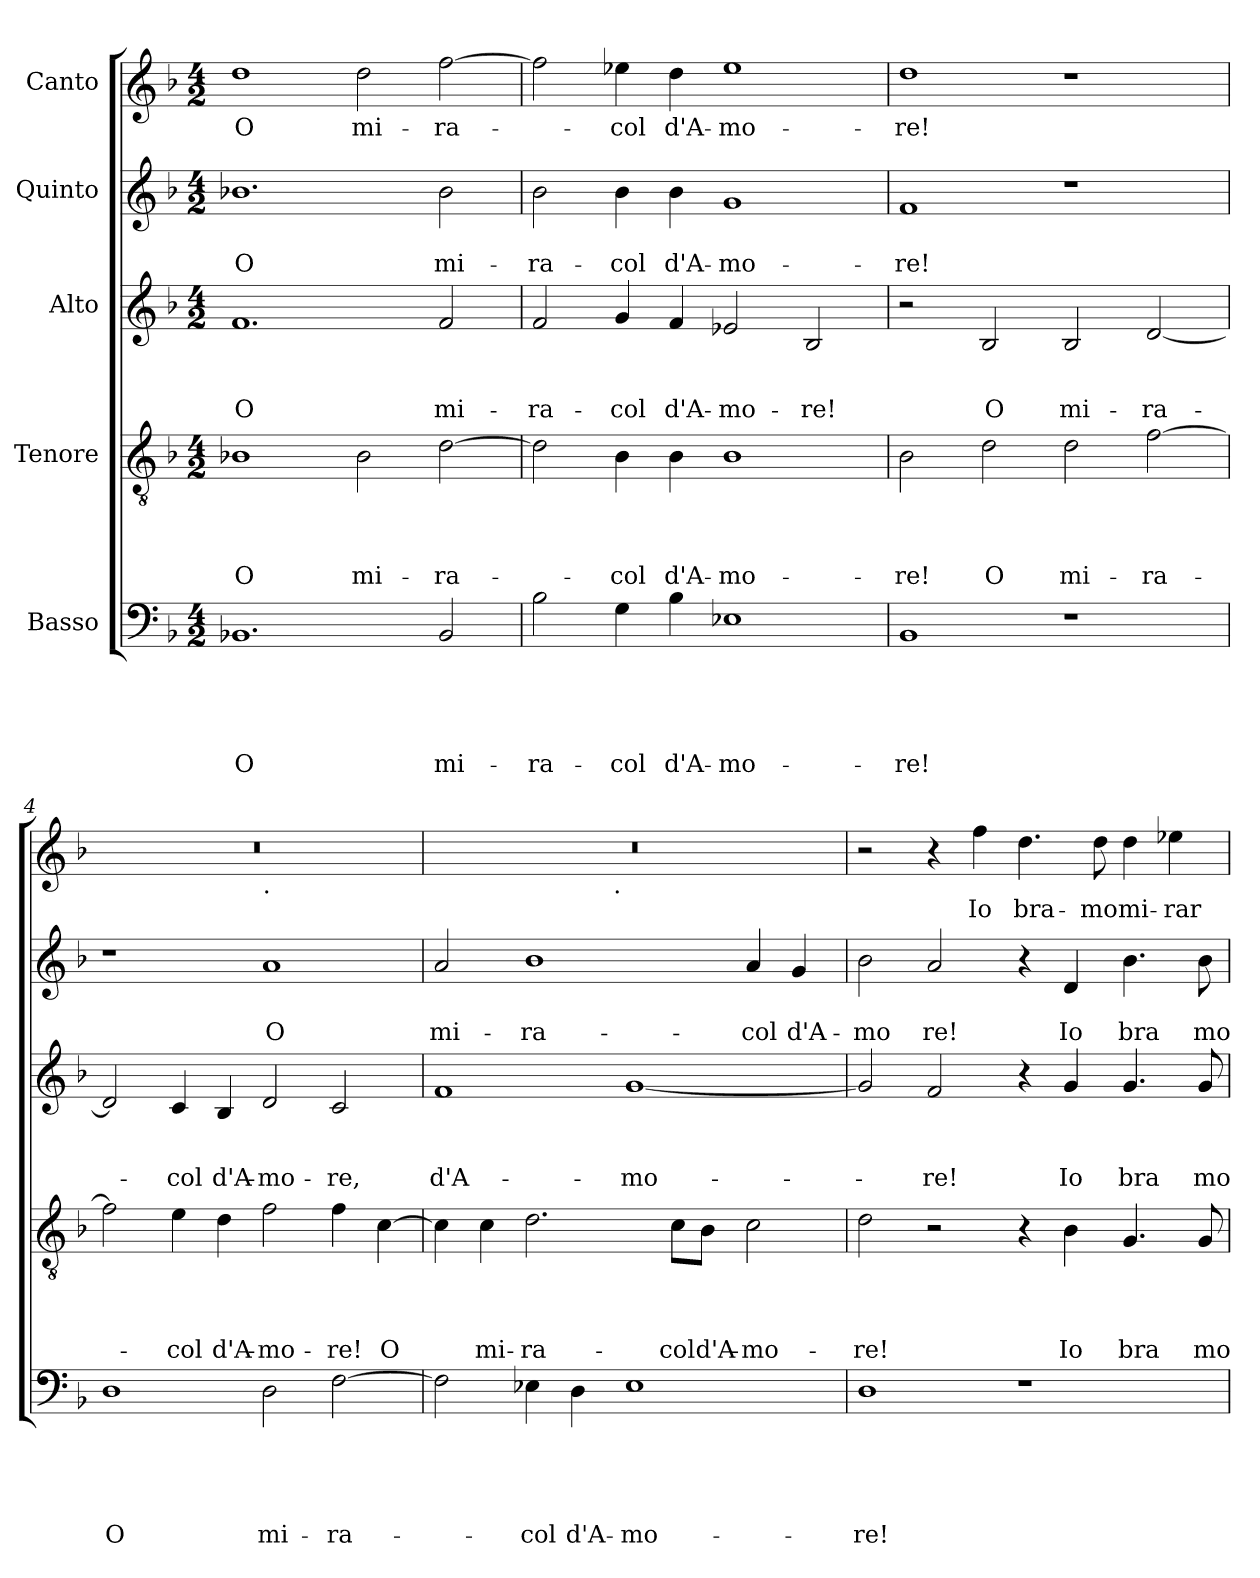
**kern	**text	**text	**text	**text	**text	**kern	**text	**text	**text	**text	**kern	**text	**text	**text	**kern	**text	**text	**kern	**text
*part5	*part5	*part5	*part5	*part5	*part5	*part4	*part4	*part4	*part4	*part4	*part3	*part3	*part3	*part3	*part2	*part2	*part2	*part1	*part1
*staff5	*staff5	*staff5	*staff5	*staff5	*staff5	*staff4	*staff4	*staff4	*staff4	*staff4	*staff3	*staff3	*staff3	*staff3	*staff2	*staff2	*staff2	*staff1	*staff1
*I"Basso	*	*	*	*	*	*I"Tenore	*	*	*	*	*I"Alto	*	*	*	*I"Quinto	*	*	*I"Canto	*
*clefF4	*	*	*	*	*	*clefGv2	*	*	*	*	*clefG2	*	*	*	*clefG2	*	*	*clefG2	*
*k[b-]	*	*	*	*	*	*k[b-]	*	*	*	*	*k[b-]	*	*	*	*k[b-]	*	*	*k[b-]	*
*F:	*	*	*	*	*	*F:	*	*	*	*	*F:	*	*	*	*F:	*	*	*F:	*
*M4/2	*	*	*	*	*	*M4/2	*	*	*	*	*M4/2	*	*	*	*M4/2	*	*	*M4/2	*
=1	=1	=1	=1	=1	=1	=1	=1	=1	=1	=1	=1	=1	=1	=1	=1	=1	=1	=1	=1
!	!	!	!	!	!LO:LY:b	!	!	!	!	!LO:LY:b	!	!	!	!LO:LY:b	!	!	!LO:LY:b	!	!LO:LY:b
1.BB-X	.	.	.	.	O	1B-X	.	.	.	O	1.f	.	.	O	1.b-X	.	O	1dd	O
!	!	!	!	!	!	!	!	!	!	!LO:LY:b	!	!	!	!	!	!	!	!	!LO:LY:b
.	.	.	.	.	.	2B-\	.	.	.	mi-	.	.	.	.	.	.	.	2dd\	mi-
!	!	!	!	!	!LO:LY:b	!	!	!	!	!LO:LY:b	!	!	!	!LO:LY:b	!	!	!LO:LY:b	!	!LO:LY:b
2BB-/	.	.	.	.	mi-	[>2d\	.	.	.	-ra-	2f/	.	.	mi-	2b-\	.	mi-	[>2ff\	-ra-
=2	=2	=2	=2	=2	=2	=2	=2	=2	=2	=2	=2	=2	=2	=2	=2	=2	=2	=2	=2
!	!	!	!	!	!LO:LY:b	!	!	!	!	!	!	!	!	!LO:LY:b	!	!	!LO:LY:b	!	!
2B-\	.	.	.	.	-ra-	2d\]	.	.	.	.	2f/	.	.	-ra-	2b-\	.	-ra-	2ff\]	.
!	!	!	!	!	!LO:LY:b	!	!	!	!	!LO:LY:b	!	!	!	!LO:LY:b	!	!	!LO:LY:b	!	!LO:LY:b
4G\	.	.	.	.	-col	4B-\	.	.	.	-col	4g/	.	.	-col	4b-\	.	-col	4ee-X\	-col
!	!	!	!	!	!LO:LY:b	!	!	!	!	!LO:LY:b	!	!	!	!LO:LY:b	!	!	!LO:LY:b	!	!LO:LY:b
4B-\	.	.	.	.	d'A-	4B-\	.	.	.	d'A-	4f/	.	.	d'A-	4b-\	.	d'A-	4dd\	d'A-
!	!	!	!	!	!LO:LY:b	!	!	!	!	!LO:LY:b	!	!	!	!LO:LY:b	!	!	!LO:LY:b	!	!LO:LY:b
1E-X	.	.	.	.	-mo-	1B-	.	.	.	-mo-	2e-X/	.	.	-mo-	1g	.	-mo-	1ee-	-mo-
!	!	!	!	!	!	!	!	!	!	!	!	!	!	!LO:LY:b	!	!	!	!	!
.	.	.	.	.	.	.	.	.	.	.	2B-/	.	.	-re!	.	.	.	.	.
=3	=3	=3	=3	=3	=3	=3	=3	=3	=3	=3	=3	=3	=3	=3	=3	=3	=3	=3	=3
!	!	!	!	!	!LO:LY:b	!	!	!	!	!LO:LY:b	!	!	!	!	!	!	!LO:LY:b	!	!LO:LY:b
1BB-	.	.	.	.	-re!	2B-\	.	.	.	-re!	2r	.	.	.	1f	.	-re!	1dd	-re!
!	!	!	!	!	!	!	!	!	!	!LO:LY:b	!	!	!	!LO:LY:b	!	!	!	!	!
.	.	.	.	.	.	2d\	.	.	.	O	2B-/	.	.	O	.	.	.	.	.
!	!	!	!	!	!	!	!	!	!	!LO:LY:b	!	!	!	!LO:LY:b	!	!	!	!	!
1r	.	.	.	.	.	2d\	.	.	.	mi-	2B-/	.	.	mi-	1r	.	.	1r	.
!	!	!	!	!	!	!	!	!	!	!LO:LY:b	!	!	!	!LO:LY:b	!	!	!	!	!
.	.	.	.	.	.	[>2f\	.	.	.	-ra-	[<2d/	.	.	-ra-	.	.	.	.	.
=4	=4	=4	=4	=4	=4	=4	=4	=4	=4	=4	=4	=4	=4	=4	=4	=4	=4	=4	=4
!	!	!	!	!	!LO:LY:b	!	!	!	!	!	!	!	!	!	!	!	!	!	!
*	*	*	*	*	*	*	*	*	*	*	*	*	*	*	*	*	*	*^	*
1D	.	.	.	.	O	2f\]	.	.	.	.	2d/]	.	.	.	1r	.	.	0r	1ryy	.
!	!	!	!	!	!	!	!	!	!	!LO:LY:b	!	!	!	!LO:LY:b	!	!	!	!	!	!
.	.	.	.	.	.	4e\	.	.	.	-col	4c/	.	.	-col	.	.	.	.	.	.
!	!	!	!	!	!	!	!	!	!	!LO:LY:b	!	!	!	!LO:LY:b	!	!	!	!	!	!
.	.	.	.	.	.	4d\	.	.	.	d'A-	4B-/	.	.	d'A-	.	.	.	.	.	.
!	!	!	!	!	!	!	!	!	!	!	!	!	!	!	!	!	!	!	!LO:TX:b:t=.	!
!	!	!	!	!	!LO:LY:b	!	!	!	!	!LO:LY:b	!	!	!	!LO:LY:b	!	!	!LO:LY:b	!	!	!
2D\	.	.	.	.	mi-	2f\	.	.	.	-mo-	2d/	.	.	-mo-	1a	.	O	.	1ryy	.
!	!	!	!	!	!LO:LY:b	!	!	!	!	!LO:LY:b	!	!	!	!LO:LY:b	!	!	!	!	!	!
[>2F\	.	.	.	.	-ra-	4f\	.	.	.	-re!	2c/	.	.	-re,	.	.	.	.	.	.
!	!	!	!	!	!	!	!	!	!	!LO:LY:b	!	!	!	!	!	!	!	!	!	!
.	.	.	.	.	.	[>4c\	.	.	.	O	.	.	.	.	.	.	.	.	.	.
=5	=5	=5	=5	=5	=5	=5	=5	=5	=5	=5	=5	=5	=5	=5	=5	=5	=5	=5	=5	=5
!	!	!	!	!	!	!	!	!	!	!	!	!	!	!LO:LY:b	!	!	!LO:LY:b	!	!	!
2F\]	.	.	.	.	.	4c\]	.	.	.	.	1f	.	.	d'A-	2a/	.	mi-	0r	2ryy	.
!	!	!	!	!	!	!	!	!	!	!LO:LY:b	!	!	!	!	!	!	!	!	!	!
.	.	.	.	.	.	4c\	.	.	.	mi-	.	.	.	.	.	.	.	.	.	.
!	!	!	!	!	!LO:LY:b	!	!	!	!	!LO:LY:b	!	!	!	!	!	!	!LO:LY:b	!	!	!
4E-X\	.	.	.	.	-col	2.d\	.	.	.	-ra-	.	.	.	.	1b-	.	-ra-	.	4...ryy	.
!	!	!	!	!	!LO:LY:b	!	!	!	!	!	!	!	!	!	!	!	!	!	!	!
4D\	.	.	.	.	d'A-	.	.	.	.	.	.	.	.	.	.	.	.	.	.	.
!	!	!	!	!	!	!	!	!	!	!	!	!	!	!	!	!	!	!	!LO:TX:b:t=.	!
.	.	.	.	.	.	.	.	.	.	.	.	.	.	.	.	.	.	.	1ryy	.
!	!	!	!	!	!LO:LY:b	!	!	!	!	!	!	!	!	!LO:LY:b	!	!	!	!	!	!
1E-	.	.	.	.	-mo-	.	.	.	.	.	[<1g	.	.	-mo-	.	.	.	.	.	.
!	!	!	!	!	!	!	!	!	!	!LO:LY:b	!	!	!	!	!	!	!	!	!	!
.	.	.	.	.	.	8c\L	.	.	.	-col	.	.	.	.	.	.	.	.	.	.
!	!	!	!	!	!	!	!	!	!	!LO:LY:b	!	!	!	!	!	!	!	!	!	!
.	.	.	.	.	.	8B-\J	.	.	.	d'A-	.	.	.	.	.	.	.	.	.	.
!	!	!	!	!	!	!	!	!	!	!LO:LY:b	!	!	!	!	!	!	!LO:LY:b	!	!	!
.	.	.	.	.	.	2c\	.	.	.	-mo-	.	.	.	.	4a/	.	-col	.	.	.
!	!	!	!	!	!	!	!	!	!	!	!	!	!	!	!	!	!LO:LY:b	!	!	!
.	.	.	.	.	.	.	.	.	.	.	.	.	.	.	4g/	.	d'A-	.	.	.
.	.	.	.	.	.	.	.	.	.	.	.	.	.	.	.	.	.	.	32ryy	.
!!LO:LB:g=z
=6	=6	=6	=6	=6	=6	=6	=6	=6	=6	=6	=6	=6	=6	=6	=6	=6	=6	=6	=6	=6
!	!	!	!	!	!LO:LY:b	!	!	!	!	!LO:LY:b	!	!	!	!	!	!	!LO:LY:b	!	!	!
*	*	*	*	*	*	*	*	*	*	*	*	*	*	*	*	*	*	*v	*v	*
1D	.	.	.	.	-re!	2d\	.	.	.	-re!	2g/]	.	.	.	2b-\	.	-mo	2r	.
!	!	!	!	!	!	!	!	!	!	!	!	!	!	!LO:LY:b	!	!	!LO:LY:b	!	!
.	.	.	.	.	.	2r	.	.	.	.	2f/	.	.	-re!	2a/	.	re!	4r	.
!	!	!	!	!	!	!	!	!	!	!	!	!	!	!	!	!	!	!	!LO:LY:b
.	.	.	.	.	.	.	.	.	.	.	.	.	.	.	.	.	.	4ff\	Io
!	!	!	!	!	!	!	!	!	!	!	!	!	!	!	!	!	!	!	!LO:LY:b
1r	.	.	.	.	.	4r	.	.	.	.	4r	.	.	.	4r	.	.	4.dd\	bra-
!	!	!	!	!	!	!	!	!	!	!LO:LY:b	!	!	!	!LO:LY:b	!	!	!LO:LY:b	!	!
.	.	.	.	.	.	4B-\	.	.	.	Io	4g/	.	.	Io	4d/	.	Io	.	.
!	!	!	!	!	!	!	!	!	!	!	!	!	!	!	!	!	!	!	!LO:LY:b
.	.	.	.	.	.	.	.	.	.	.	.	.	.	.	.	.	.	8dd\	-mo
!	!	!	!	!	!	!	!	!	!	!LO:LY:b	!	!	!	!LO:LY:b	!	!	!LO:LY:b	!	!LO:LY:b
.	.	.	.	.	.	4.G/	.	.	.	bra	4.g/	.	.	bra	4.b-\	.	bra	4dd\	mi-
!	!	!	!	!	!	!	!	!	!	!	!	!	!	!	!	!	!	!	!LO:LY:b
.	.	.	.	.	.	.	.	.	.	.	.	.	.	.	.	.	.	4ee-X\	-rar
!	!	!	!	!	!	!	!	!	!	!LO:LY:b	!	!	!	!LO:LY:b	!	!	!LO:LY:b	!	!
.	.	.	.	.	.	8G/	.	.	.	mo	8g/	.	.	mo	8b-\	.	mo	.	.
=	=	=	=	=	=	=	=	=	=	=	=	=	=	=	=	=	=	=	=
*-	*-	*-	*-	*-	*-	*-	*-	*-	*-	*-	*-	*-	*-	*-	*-	*-	*-	*-	*-
